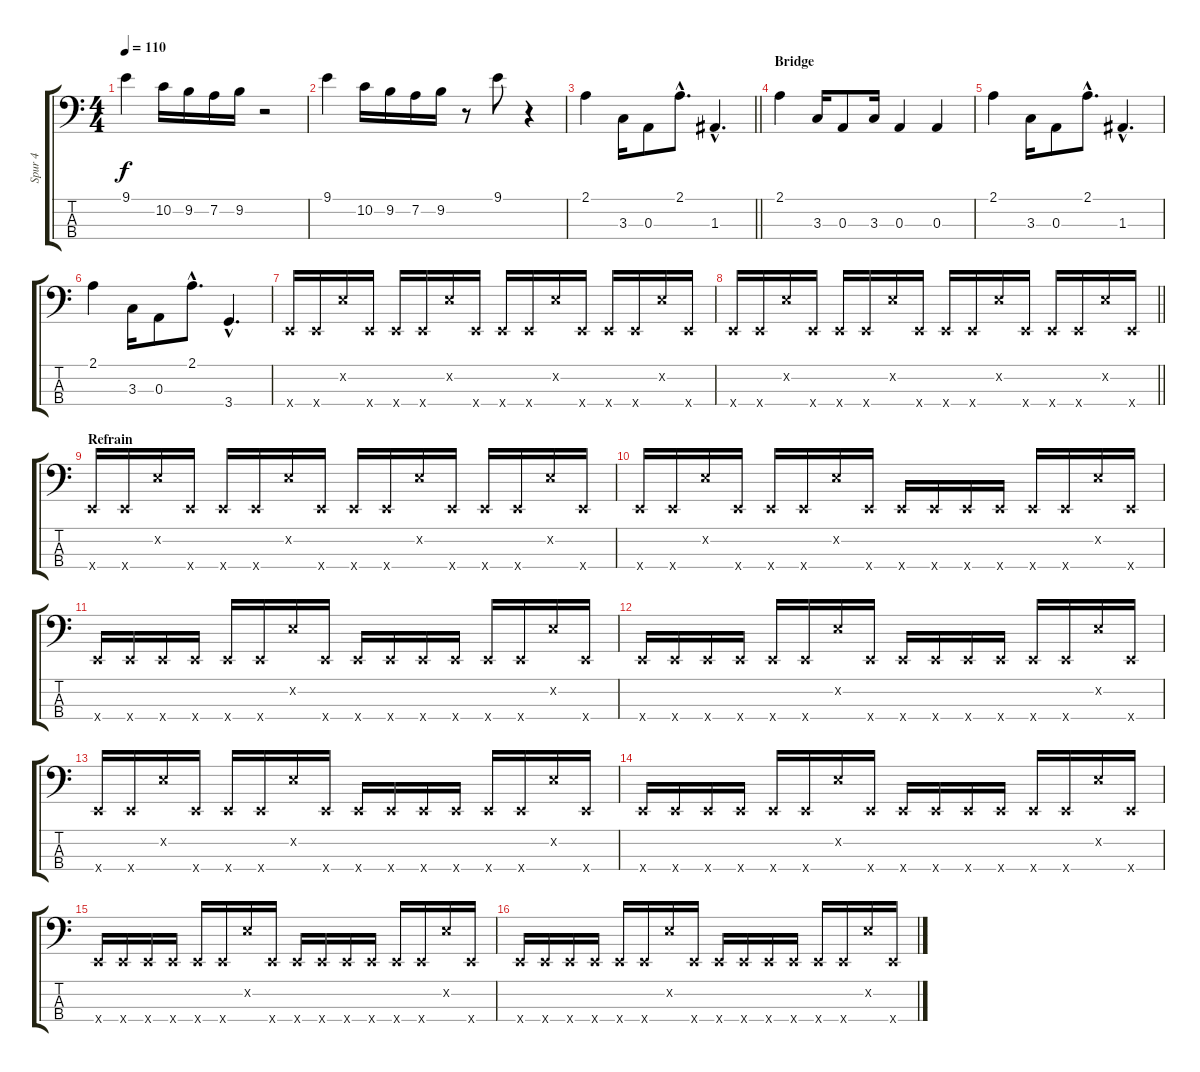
\track ("Spur 4" "Spur 4") {instrument electricbassfinger}
\staff {score tabs}
\tuning (G2 D2 A1 E1) {hide}
\ts (4 4)
\tempo 110
\clef f4
\ks c
9.1.4{dy f} 10.2.16 9.2.16 7.2.16 9.2.16 r.2 |
9.1.4 10.2.16 9.2.16 7.2.16 9.2.16 r.8 9.1.8 r.4 |
\barLineRight lightlight
2.1.4 3.3.16 0.3.8 2.1{hac}.8{d} 1.3{hac}.4{d} |
\section ("" "Bridge")
2.1.4 3.3.16 0.3.8 3.3.16 0.3.4 0.3.4 |
2.1.4 3.3.16 0.3.8 2.1{hac}.8{d} 1.3{hac}.4{d} |
2.1.4 3.3.16 0.3.8 2.1{hac}.8{d} 3.4{hac}.4{d} |
0.4{x}.16 0.4{x}.16 2.2{x}.16 0.4{x}.16 0.4{x}.16 0.4{x}.16 2.2{x}.16 0.4{x}.16 0.4{x}.16 0.4{x}.16 2.2{x}.16 0.4{x}.16 0.4{x}.16 0.4{x}.16 2.2{x}.16 0.4{x}.16 |
\barLineRight lightlight
0.4{x}.16 0.4{x}.16 2.2{x}.16 0.4{x}.16 0.4{x}.16 0.4{x}.16 2.2{x}.16 0.4{x}.16 0.4{x}.16 0.4{x}.16 2.2{x}.16 0.4{x}.16 0.4{x}.16 0.4{x}.16 2.2{x}.16 0.4{x}.16 |
\section ("" "Refrain")
0.4{x}.16 0.4{x}.16 2.2{x}.16 0.4{x}.16 0.4{x}.16 0.4{x}.16 2.2{x}.16 0.4{x}.16 0.4{x}.16 0.4{x}.16 2.2{x}.16 0.4{x}.16 0.4{x}.16 0.4{x}.16 2.2{x}.16 0.4{x}.16 |
0.4{x}.16 0.4{x}.16 2.2{x}.16 0.4{x}.16 0.4{x}.16 0.4{x}.16 2.2{x}.16 0.4{x}.16 0.4{x}.16 0.4{x}.16 0.4{x}.16 0.4{x}.16 0.4{x}.16 0.4{x}.16 2.2{x}.16 0.4{x}.16 |
0.4{x}.16 0.4{x}.16 0.4{x}.16 0.4{x}.16 0.4{x}.16 0.4{x}.16 2.2{x}.16 0.4{x}.16 0.4{x}.16 0.4{x}.16 0.4{x}.16 0.4{x}.16 0.4{x}.16 0.4{x}.16 2.2{x}.16 0.4{x}.16 |
0.4{x}.16 0.4{x}.16 0.4{x}.16 0.4{x}.16 0.4{x}.16 0.4{x}.16 2.2{x}.16 0.4{x}.16 0.4{x}.16 0.4{x}.16 0.4{x}.16 0.4{x}.16 0.4{x}.16 0.4{x}.16 2.2{x}.16 0.4{x}.16 |
0.4{x}.16 0.4{x}.16 2.2{x}.16 0.4{x}.16 0.4{x}.16 0.4{x}.16 2.2{x}.16 0.4{x}.16 0.4{x}.16 0.4{x}.16 0.4{x}.16 0.4{x}.16 0.4{x}.16 0.4{x}.16 2.2{x}.16 0.4{x}.16 |
0.4{x}.16 0.4{x}.16 0.4{x}.16 0.4{x}.16 0.4{x}.16 0.4{x}.16 2.2{x}.16 0.4{x}.16 0.4{x}.16 0.4{x}.16 0.4{x}.16 0.4{x}.16 0.4{x}.16 0.4{x}.16 2.2{x}.16 0.4{x}.16 |
0.4{x}.16 0.4{x}.16 0.4{x}.16 0.4{x}.16 0.4{x}.16 0.4{x}.16 2.2{x}.16 0.4{x}.16 0.4{x}.16 0.4{x}.16 0.4{x}.16 0.4{x}.16 0.4{x}.16 0.4{x}.16 2.2{x}.16 0.4{x}.16 |
0.4{x}.16 0.4{x}.16 0.4{x}.16 0.4{x}.16 0.4{x}.16 0.4{x}.16 2.2{x}.16 0.4{x}.16 0.4{x}.16 0.4{x}.16 0.4{x}.16 0.4{x}.16 0.4{x}.16 0.4{x}.16 2.2{x}.16 0.4{x}.16
